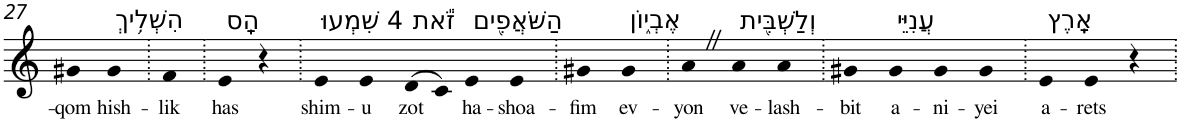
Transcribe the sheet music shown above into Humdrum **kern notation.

**kern	**text
*part1	*part1
*staff1	*staff1
*I"Piano	*
*I'Pno	*
!!LO:PB:g=z
*clefG2	*
*k[]	*
=27	=27
!	!LO:LY:b
4g#X	-qom
!LO:TX:a:t=הִשְׁלִ֥יךְ	!
!	!LO:LY:b
4g#	hish-
=28.	=28.
!	!LO:LY:b
4f	-lik
=29.	=29.
!LO:TX:a:t=הָֽס	!
!	!LO:LY:b
4e	has
4r	.
=30.	=30.
!LO:TX:a:t=4 שִׁמְעוּ	!
!	!LO:LY:b
4e	shim-
!	!LO:LY:b
4e	-u
!LO:TX:a:t=זֹ֕את	!
!	!LO:LY:b
(>8d	zot
8c)	.
!LO:TX:a:t=הַשֹּׁאֲפִ֖ים	!
!	!LO:LY:b
4e	ha-
!	!LO:LY:b
4e	-shoa-
=31.	=31.
!	!LO:LY:b
4g#X	-fim
!LO:TX:a:t=אֶבְי֑וֹן	!
!	!LO:LY:b
4g#	ev-
=32.	=32.
!	!LO:LY:b
4aZ	-yon
!LO:TX:a:t=וְלַשְׁבִּ֖ית	!
!	!LO:LY:b
4a	ve-
!	!LO:LY:b
4a	-lash-
=33.	=33.
!	!LO:LY:b
4g#X	-bit
!LO:TX:a:t=עֲנִיֵּי	!
!	!LO:LY:b
4g#	a-
!	!LO:LY:b
4g#	-ni-
!	!LO:LY:b
4g#	-yei
=34.	=34.
!LO:TX:a:t=אָֽרֶץ	!
!	!LO:LY:b
4e	a-
!	!LO:LY:b
4e	-rets
4r	.
=.	=.
*-	*-
